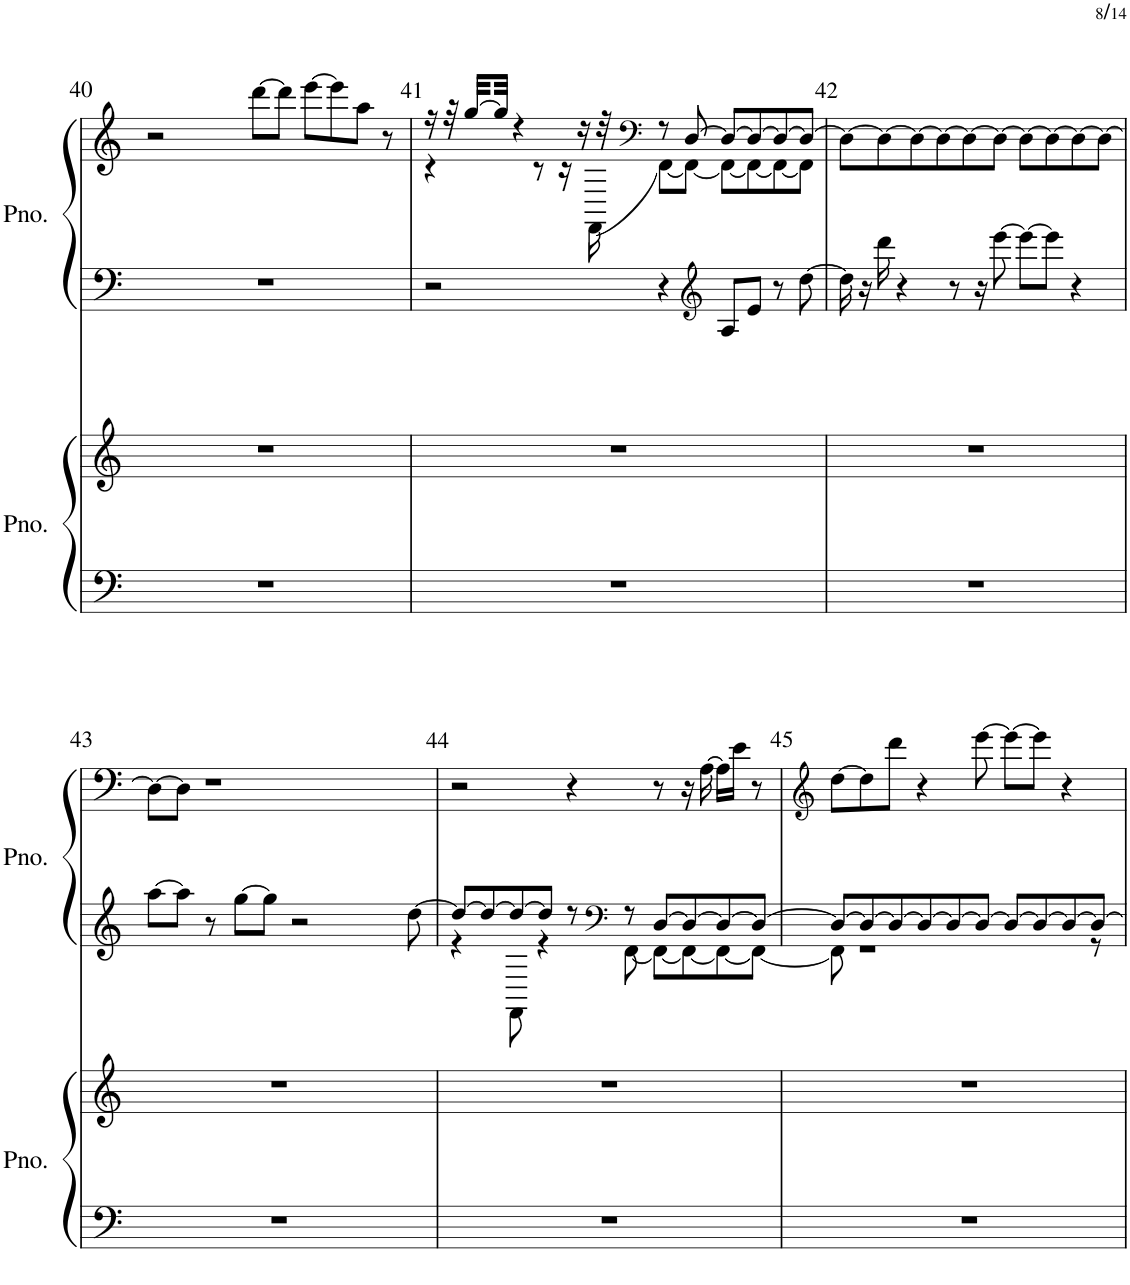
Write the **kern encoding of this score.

**kern	**kern	**kern	**kern
*part2	*part2	*part1	*part1
*staff4	*staff3	*staff2	*staff1
*I"ピアノ	*	*I"ピアノ	*
!!LO:PB:g=z
*clefF4	*clefG2	*clefF4	*clefG2
*k[]	*k[]	*k[]	*k[]
*M5/4	*M5/4	*M5/4	*M5/4
=40	=40	=40	=40
4%5r	4%5r	4%5r	2r
.	.	.	[8ddd\L
.	.	.	8ddd\J]
.	.	.	[8eee\L
.	.	.	8eee\]
.	.	.	8aa\J
.	.	.	8r
=41	=41	=41	=41
*	*	*	*^
4%5r	4%5r	2r	16r	4r
.	.	.	32r	.
.	.	.	[32gg/LLL	.
.	.	.	32gg/JJJ]	.
.	.	.	4r	.
.	.	.	.	8r
.	.	.	.	16r
.	.	.	16r	.
.	.	.	.	[16FF\
.	.	.	32r	.
*	*	*	*clefF4	*
.	.	4r	8r	8FF\L_
.	.	.	[8D/	8FF\J_
*	*	*clefG2	*	*
.	.	8A/L	8D/L_	8FF\L_
.	.	8e/J	8D/_	8FF\_
.	.	8r	8D/_	8FF\_
.	.	[8dd\	8D/J_	8FF\J]
*	*	*	*v	*v
=42	=42	=42	=42
4%5r	4%5r	16dd\]	8D\L_
.	.	16r	.
.	.	16ddd\	8D\_
.	.	4r	.
.	.	.	8D\_
.	.	.	8D\_
.	.	8r	.
.	.	.	8D\_
.	.	16r	.
.	.	[8eee\	8D\J_
.	.	8eee\L_	8D\L_
.	.	8eee\J]	8D\_
.	.	4r	8D\_
.	.	.	8D\J_
!!LO:LB:g=z
=43	=43	=43	=43
4%5r	4%5r	[8aa\L	8D\L_
.	.	8aa\J]	8D\J]
.	.	8r	1r
.	.	[8gg\L	.
.	.	8gg\J]	.
.	.	2r	.
.	.	[8dd\	.
=44	=44	=44	=44
*	*	*^	*
4%5r	4%5r	8dd/L_	4r	2r
.	.	8dd/_	.	.
.	.	8dd/_	8FF\	.
.	.	8dd/J]	4r	.
.	.	8r	.	4r
*	*	*clefF4	*	*
.	.	8r	[8FF\	.
.	.	[8D/L	8FF\L_	8r
.	.	8D/_	8FF\_	16r
.	.	.	.	[16A\
.	.	8D/_	8FF\_	16A\LL]
.	.	.	.	16e\JJ
.	.	8D/J_	8FF\J_	8r
=45	=45	=45	=45	=45
*	*	*	*	*clefG2
4%5r	4%5r	8D/L_	8FF\]	[8dd\L
.	.	8D/_	1r	8dd\]
.	.	8D/_	.	8ddd\J
.	.	8D/_	.	4r
.	.	8D/_	.	.
.	.	8D/J_	.	[8eee\
.	.	8D/L_	.	8eee\L_
.	.	8D/_	.	8eee\J]
.	.	8D/_	.	4r
.	.	8D/J_	8r	.
*	*	*v	*v	*
=	=	=	=
*-	*-	*-	*-
